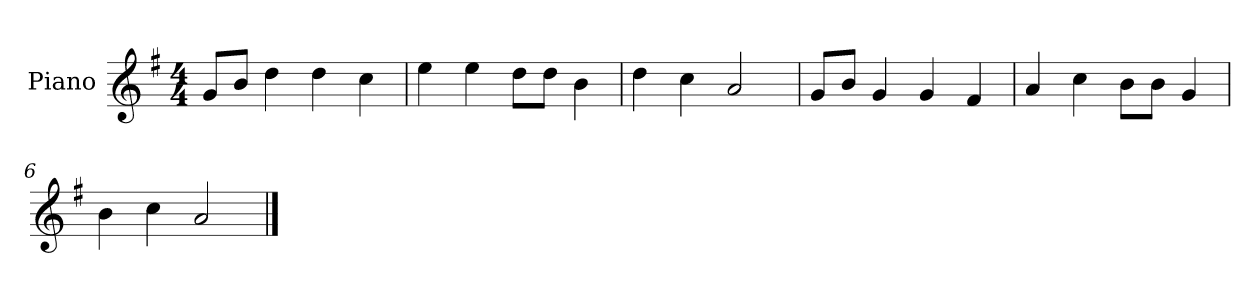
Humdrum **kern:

**kern
*part1
*staff1
*I"Piano
*I'P-no
*clefG2
*k[f#]
*M4/4
*MM90
=1
8g/L
8b/J
4dd\
4dd\
4cc\
=2
4ee\
4ee\
8dd\L
8dd\J
4b\
=3
4dd\
4cc\
2a/
=4
8g/L
8b/J
4g/
4g/
4f#/
=5
4a/
4cc\
8b\L
8b\J
4g/
=6
4b\
4cc\
2a/
==
*-
